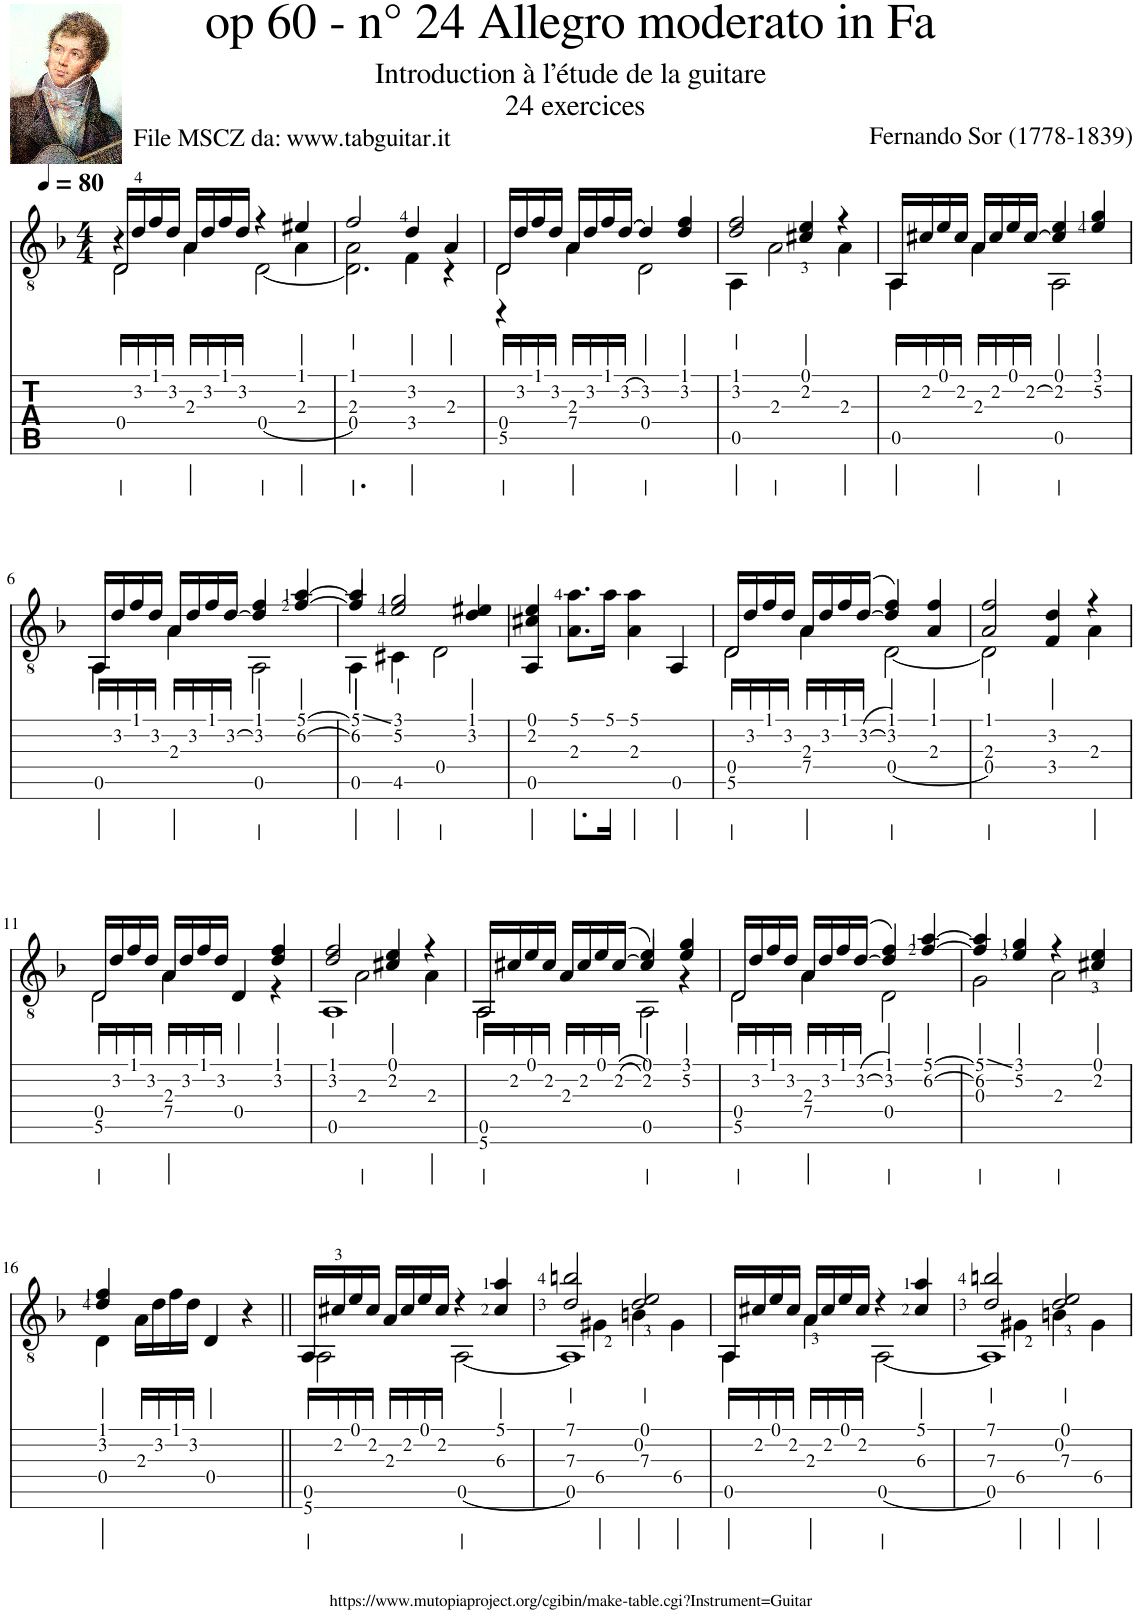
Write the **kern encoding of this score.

**kern	**kern
*part2	*part1
*staff2	*staff1
*I"Chitarra classica (Intavolatura)	*I"Chitarra classica
*stria6	*
*	*clefGv2
*k[b-]	*k[b-]
*M4/4	*M4/4
*MM80	*MM80
=1	=1
!LO:N:head=open	!LO:N:head=open
*^	*^
*	*^	*	*^
16D/LL	4r	2D\	16D/LL	4r	2D\
16d/	.	.	16d/	.	.
16f/	.	.	16f/	.	.
16d/JJ	.	.	16d/JJ	.	.
16A/LL	4A\	.	16A/LL	4A\	.
16d/	.	.	16d/	.	.
16f/	.	.	16f/	.	.
16d/JJ	.	.	16d/JJ	.	.
4r	4ryy	[2D\	4r	4ryy	[2D\
4e#X/	4A\	.	4e#X/	4A\	.
=2	=2	=2	=2	=2	=2
2f/	2A\	2.D\]	2f/	2A\	2.D\]
4d/	4F\	.	4d/	4F\	.
4A/	4r	4ryy	4A/	4r	4ryy
=3	=3	=3	=3	=3	=3
!LO:N:head=open	!	!	!LO:N:head=open	!	!
16D/LL	2D\	4r	16D/LL	2D\	4r
16d/	.	.	16d/	.	.
16f/	.	.	16f/	.	.
16d/JJ	.	.	16d/JJ	.	.
16A/LL	.	4A\	16A/LL	.	4A\
16d/	.	.	16d/	.	.
16f/	.	.	16f/	.	.
[16d/JJ	.	.	[16d/JJ	.	.
4d/]	2ryy	2D\	4d/]	2ryy	2D\
4d/ 4f/	.	.	4d/ 4f/	.	.
*	*v	*v	*	*	*
*	*	*	*v	*v
=4	=4	=4	=4
2d/ 2f/	4AA\	2d/ 2f/	4AA\
.	2A\	.	2A\
4c#X/ 4e/	.	4c#X/ 4e/	.
4r	4A\	4r	4A\
=5	=5	=5	=5
16AA/LL	4AA\	16AA/LL	4AA\
16c#X/	.	16c#X/	.
16e/	.	16e/	.
16c#/JJ	.	16c#/JJ	.
16A/LL	4A\	16A/LL	4A\
16c#/	.	16c#/	.
16e/	.	16e/	.
[16c#/JJ	.	[16c#/JJ	.
4c#/] 4e/	2AA\	4c#/] 4e/	2AA\
4e/ 4g/	.	4e/ 4g/	.
!!LO:LB:g=z
=6	=6	=6	=6
*	*^	*	*^
16AA/LL	4ryy	4AA\	16AA/LL	4ryy	4AA\
16d/	.	.	16d/	.	.
16f/	.	.	16f/	.	.
16d/JJ	.	.	16d/JJ	.	.
16A/LL	4A\	4ryy	16A/LL	4A\	4ryy
16d/	.	.	16d/	.	.
16f/	.	.	16f/	.	.
[16d/JJ	.	.	[16d/JJ	.	.
4d/] 4f/	2ryy	2AA\	4d/] 4f/	2ryy	2AA\
[4f/ [4a/	.	.	[4f/ [4a/	.	.
=7	=7	=7	=7	=7	=7
4a/]	4f/]	4AA\	4a/]	4f/]	4AA\
2e/ 2g/	2.ryy	4C#X\	2e/ 2g/	2.ryy	4C#X\
.	.	2D\	.	.	2D\
4d/ 4e#X/	.	.	4d/ 4e#X/	.	.
*v	*v	*v	*	*	*
*	*v	*v	*v
=8	=8
4AA\ 4c#X\ 4e\	4AA/ 4c#X/ 4e/
8.A\ 8.a\L	8.A\ 8.a\L
16a\Jk	16a\Jk
4A\ 4a\	4A\ 4a\
4AA\	4AA/
=9	=9
!LO:N:head=open	!LO:N:head=open
*^	*^
*	*^	*	*^
16D/LL	4ryy	2D\	16D/LL	4ryy	2D\
16d/	.	.	16d/	.	.
16f/	.	.	16f/	.	.
16d/JJ	.	.	16d/JJ	.	.
16A/LL	4A\	.	16A/LL	4A\	.
16d/	.	.	16d/	.	.
16f/	.	.	16f/	.	.
([16d/JJ	.	.	([16d/JJ	.	.
4d/] 4f/)	2ryy	[2D\	4d/] 4f/)	2ryy	[2D\
4A/ 4f/	.	.	4A/ 4f/	.	.
=10	=10	=10	=10	=10	=10
2A/ 2f/	2.ryy	2D\]	2A/ 2f/	2.ryy	2D\]
4F/ 4d/	.	2ryy	4F/ 4d/	.	2ryy
4r	4A\	.	4r	4A\	.
!!LO:LB:g=z	!!	!!
=11	=11	=11	=11	=11	=11
!LO:N:head=open	!	!	!LO:N:head=open	!	!
16D/LL	4ryy	2D\	16D/LL	4ryy	2D\
16d/	.	.	16d/	.	.
16f/	.	.	16f/	.	.
16d/JJ	.	.	16d/JJ	.	.
16A/LL	4A\	.	16A/LL	4A\	.
16d/	.	.	16d/	.	.
16f/	.	.	16f/	.	.
16d/JJ	.	.	16d/JJ	.	.
4D/	2ryy	4ryy	4D/	2ryy	4ryy
4d/ 4f/	.	4r	4d/ 4f/	.	4r
=12	=12	=12	=12	=12	=12
2d/ 2f/	4ryy	1AA	2d/ 2f/	4ryy	1AA
.	2A\	.	.	2A\	.
4c#X/ 4e/	.	.	4c#X/ 4e/	.	.
4r	4A\	.	4r	4A\	.
*	*v	*v	*	*	*
*	*	*	*v	*v
=13	=13	=13	=13
!LO:N:head=open	!	!LO:N:head=open	!
*^	*^	*^	*^
16AA/LL	2.ryy	2ryy	2AA\	16AA/LL	2.ryy	2ryy	2AA\
16c#X/	.	.	.	16c#X/	.	.	.
16e/	.	.	.	16e/	.	.	.
16c#/JJ	.	.	.	16c#/JJ	.	.	.
16A/LL	.	.	.	16A/LL	.	.	.
16c#/	.	.	.	16c#/	.	.	.
16e/	.	.	.	16e/	.	.	.
([16c#/JJ	.	.	.	([16c#/JJ	.	.	.
4c#/])	.	4e/	2AA\	4c#/])	.	4e/	2AA\
4e/ 4g/	4r	4ryy	.	4e/ 4g/	4r	4ryy	.
*	*	*v	*v	*	*	*	*
*	*	*	*	*	*v	*v
=14	=14	=14	=14	=14	=14
!LO:N:head=open	!	!	!LO:N:head=open	!	!
16D/LL	4ryy	2D\	16D/LL	4ryy	2D\
16d/	.	.	16d/	.	.
16f/	.	.	16f/	.	.
16d/JJ	.	.	16d/JJ	.	.
16A/LL	4A\	.	16A/LL	4A\	.
16d/	.	.	16d/	.	.
16f/	.	.	16f/	.	.
([16d/JJ	.	.	([16d/JJ	.	.
4d/] 4f/)	2ryy	2D\	4d/] 4f/)	2ryy	2D\
[4f/ [4a/	.	.	[4f/ [4a/	.	.
*	*v	*v	*	*	*
*	*	*	*v	*v
=15	=15	=15	=15
4f/] 4a/]	2G\	4f/] 4a/]	2G\
4e/ 4g/	.	4e/ 4g/	.
4r	2A\	4r	2A\
4c#X/ 4e/	.	4c#X/ 4e/	.
!!LO:LB:g=z	!!
=16	=16	=16	=16
4d/ 4f/	4D\	4d/ 4f/	4D\
16A/LL	2.ryy	16A\LL	2.ryy
16d/	.	16d\	.
16f/	.	16f\	.
16d/JJ	.	16d\JJ	.
4D/	.	4D/	.
4r	.	4r	.
=17||	=17||	=17||	=17||
16AA/LL	2AA\	16AA/LL	2AA\
16c#X/	.	16c#X/	.
16e/	.	16e/	.
16c#/JJ	.	16c#/JJ	.
16A/LL	.	16A/LL	.
16c#/	.	16c#/	.
16e/	.	16e/	.
16c#/JJ	.	16c#/JJ	.
4r	[2AA\	4r	[2AA\
4c#/ 4a/	.	4c#/ 4a/	.
=18	=18	=18	=18
*	*^	*	*^
2d/ 2bn/	1AA]	4ryy	2d/ 2bn/	1AA]	4ryy
.	.	4G#X\	.	.	4G#X\
2d/ 2e/	.	4Bn\	2d/ 2e/	.	4Bn\
.	.	4G#\	.	.	4G#\
*	*v	*v	*	*	*
*	*	*	*v	*v
=19	=19	=19	=19
16AA/LL	4AA\	16AA/LL	4AA\
16c#X/	.	16c#X/	.
16e/	.	16e/	.
16c#/JJ	.	16c#/JJ	.
16A/LL	4A\	16A/LL	4A\
16c#/	.	16c#/	.
16e/	.	16e/	.
16c#/JJ	.	16c#/JJ	.
4r	[2AA\	4r	[2AA\
4c#/ 4a/	.	4c#/ 4a/	.
=20	=20	=20	=20
*	*^	*	*^
2d/ 2bn/	1AA]	4ryy	2d/ 2bn/	1AA]	4ryy
.	.	4G#X\	.	.	4G#X\
2d/ 2e/	.	4Bn\	2d/ 2e/	.	4Bn\
.	.	4G#\	.	.	4G#\
*v	*v	*v	*	*	*
*	*v	*v	*v
=	=
*-	*-
